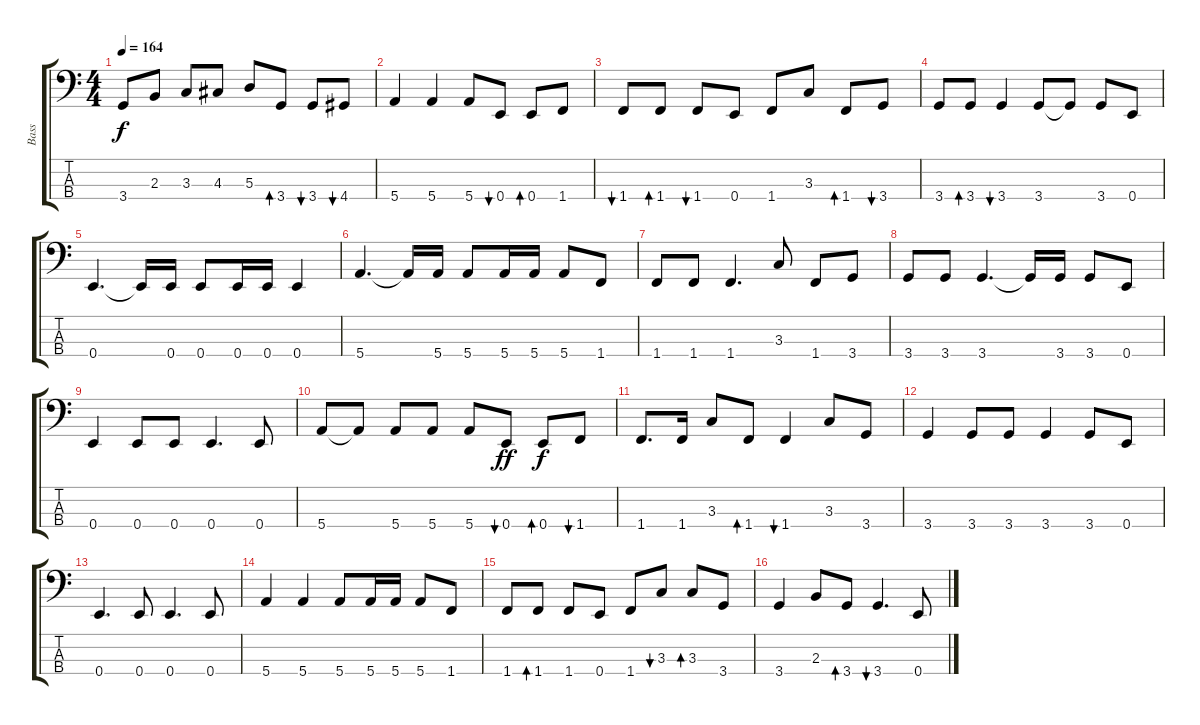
\track ("Bass" "Bass") {instrument electricbasspick}
\staff {score tabs}
\tuning (G2 D2 A1 E1) {hide}
\ts (4 4)
\tempo 164
\clef f4
\ks c
3.4{t}.8{dy f} 2.3.8 3.3.8 4.3.8 5.3.8 3.4.8{bd 240} 3.4.8{bu 240} 4.4.8{bu 240} |
5.4.4 5.4.4 5.4.8 0.4.8{bu 240} 0.4.8{bd 240} 1.4.8 |
1.4.8{bu 240} 1.4.8{bd 240} 1.4.8{bu 240} 0.4.8 1.4.8 3.3.8 1.4.8{bd 240} 3.4.8{bu 240} |
3.4.8 3.4.8{bd 240} 3.4.4{bu 240} 3.4.8 3.4{t}.8 3.4.8 0.4.8 |
0.4.4{d} 0.4{t}.16 0.4.16 0.4.8 0.4.16 0.4.16 0.4.4 |
5.4.4{d} 5.4{t}.16 5.4.16 5.4.8 5.4.16 5.4.16 5.4.8 1.4.8 |
1.4.8 1.4.8 1.4.4{d} 3.3.8 1.4.8 3.4.8 |
3.4.8 3.4.8 3.4.4{d} 3.4{t}.16 3.4.16 3.4.8 0.4.8 |
0.4.4 0.4.8 0.4.8 0.4.4{d} 0.4.8 |
5.4.8 5.4{t}.8 5.4.8 5.4.8 5.4.8 0.4.8{bu 240 dy ff} 0.4.8{bd 240 dy f} 1.4.8{bu 240} |
1.4.8{d} 1.4.16 3.3.8 1.4.8{bd 240} 1.4.4{bu 240} 3.3.8 3.4.8 |
3.4.4 3.4.8 3.4.8 3.4.4 3.4.8 0.4.8 |
0.4.4{d} 0.4.8 0.4.4{d} 0.4.8 |
5.4.4 5.4.4 5.4.8 5.4.16 5.4.16 5.4.8 1.4.8 |
1.4.8 1.4.8{bd 240} 1.4.8 0.4.8 1.4.8 3.3.8{bu 240} 3.3.8{bd 240} 3.4.8 |
3.4.4 2.3.8 3.4.8{bd 240} 3.4.4{d bu 240} 0.4.8
